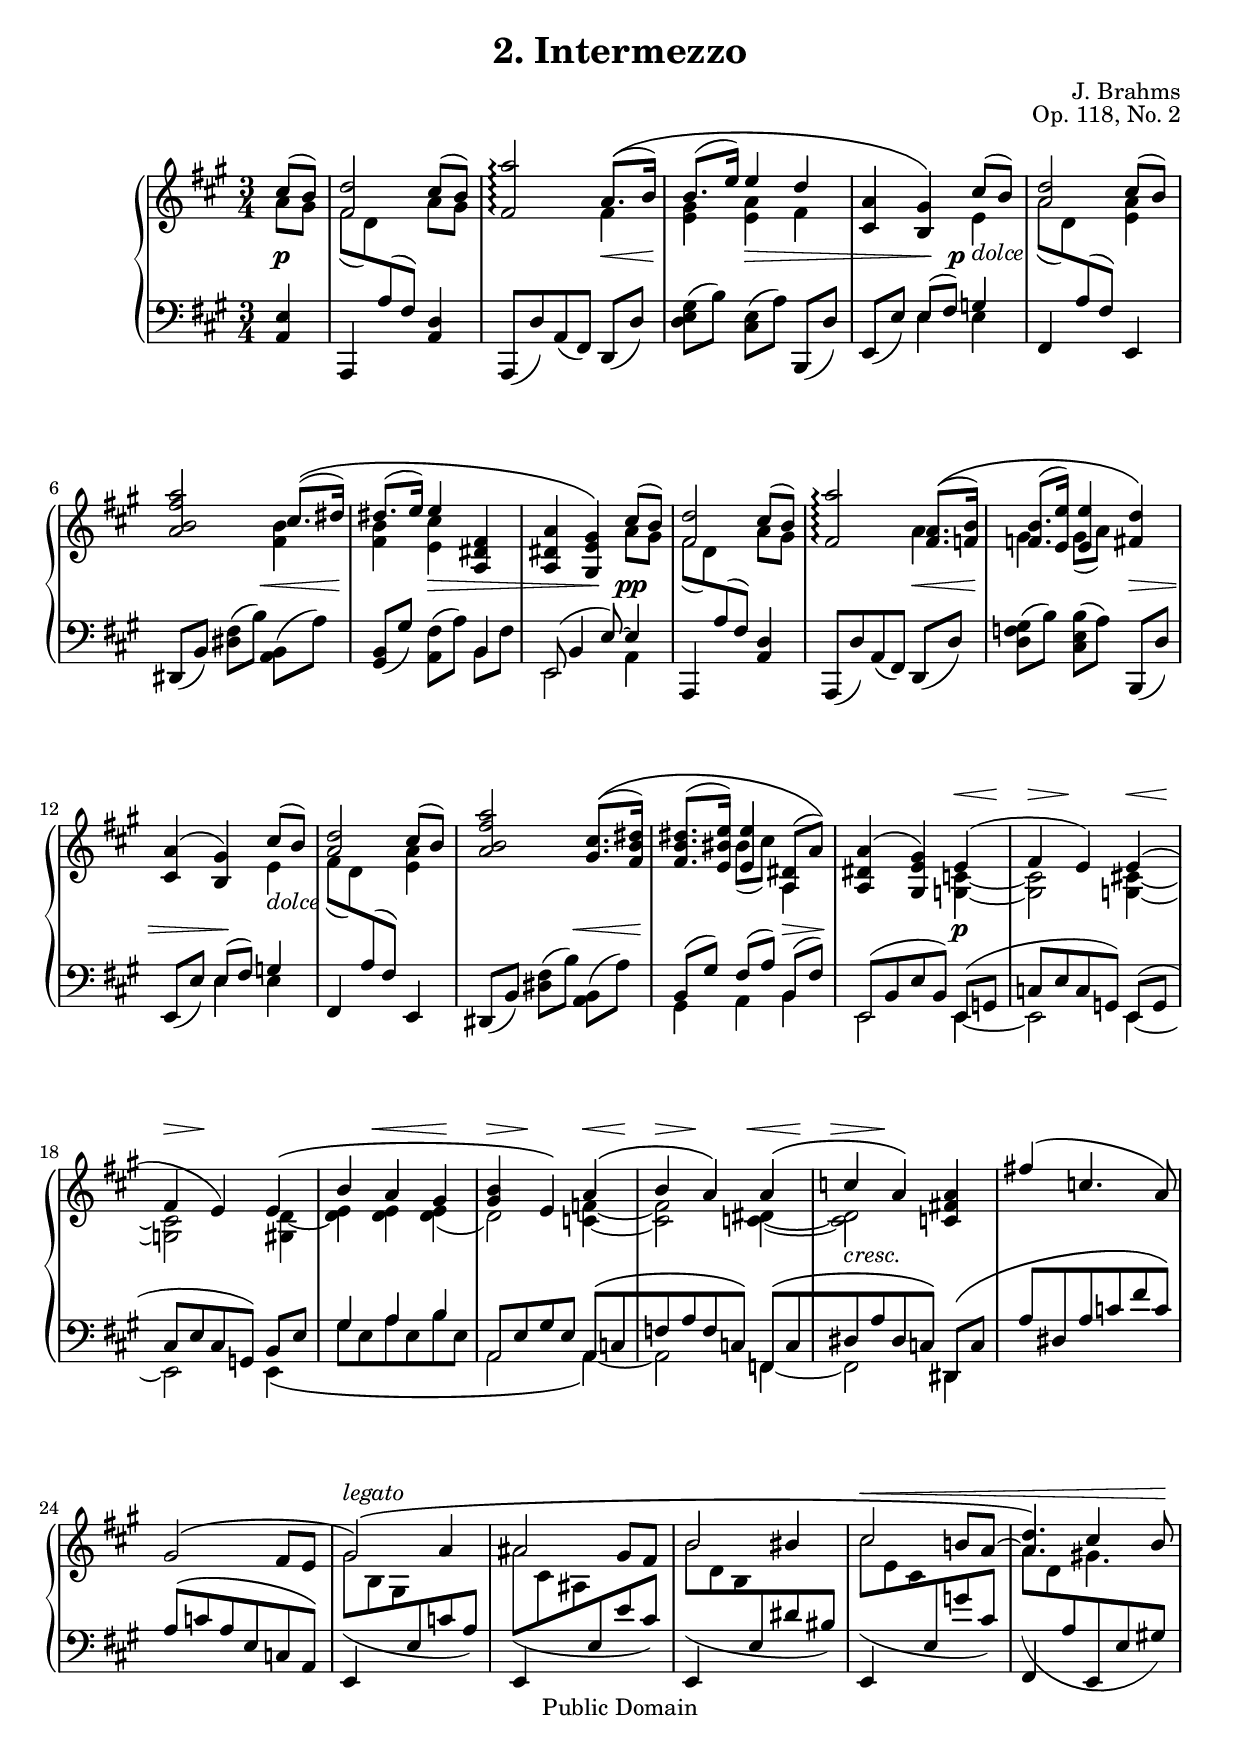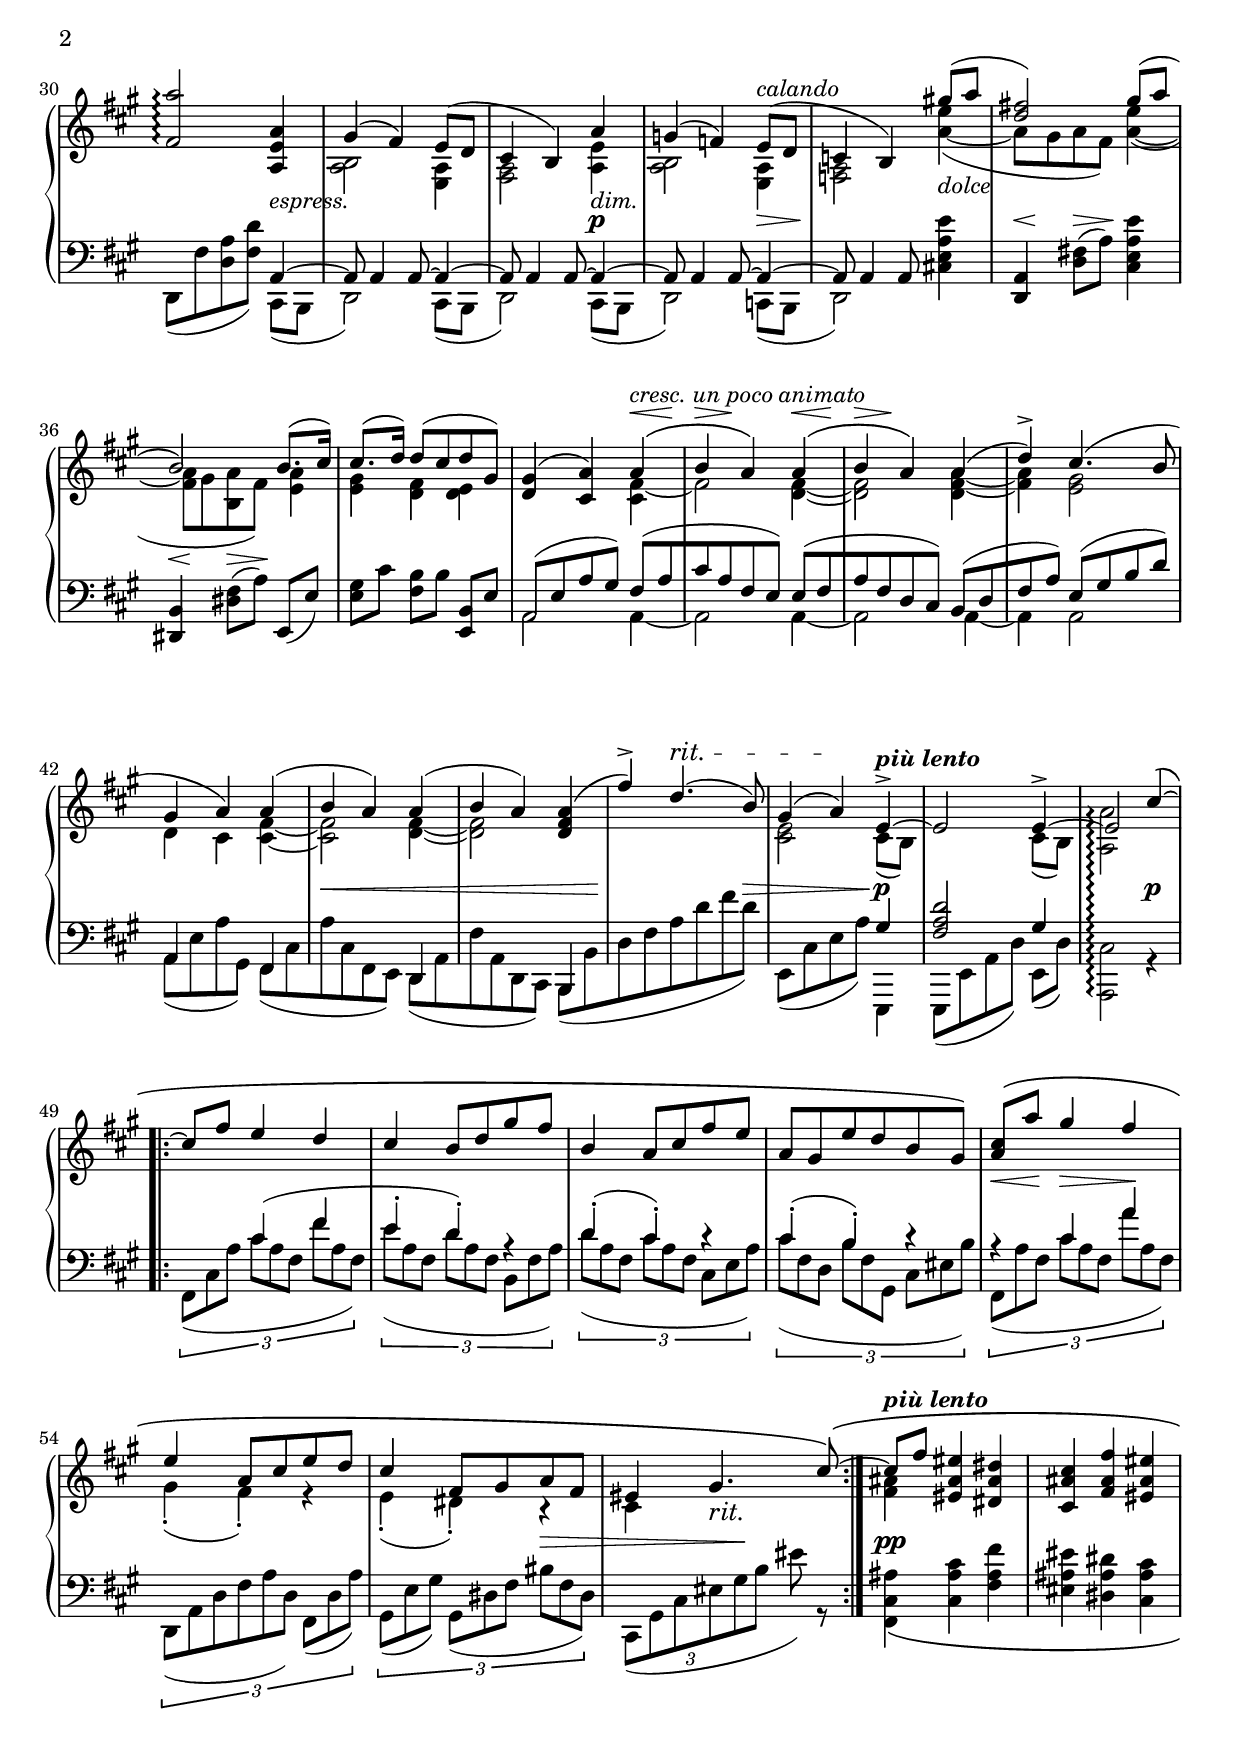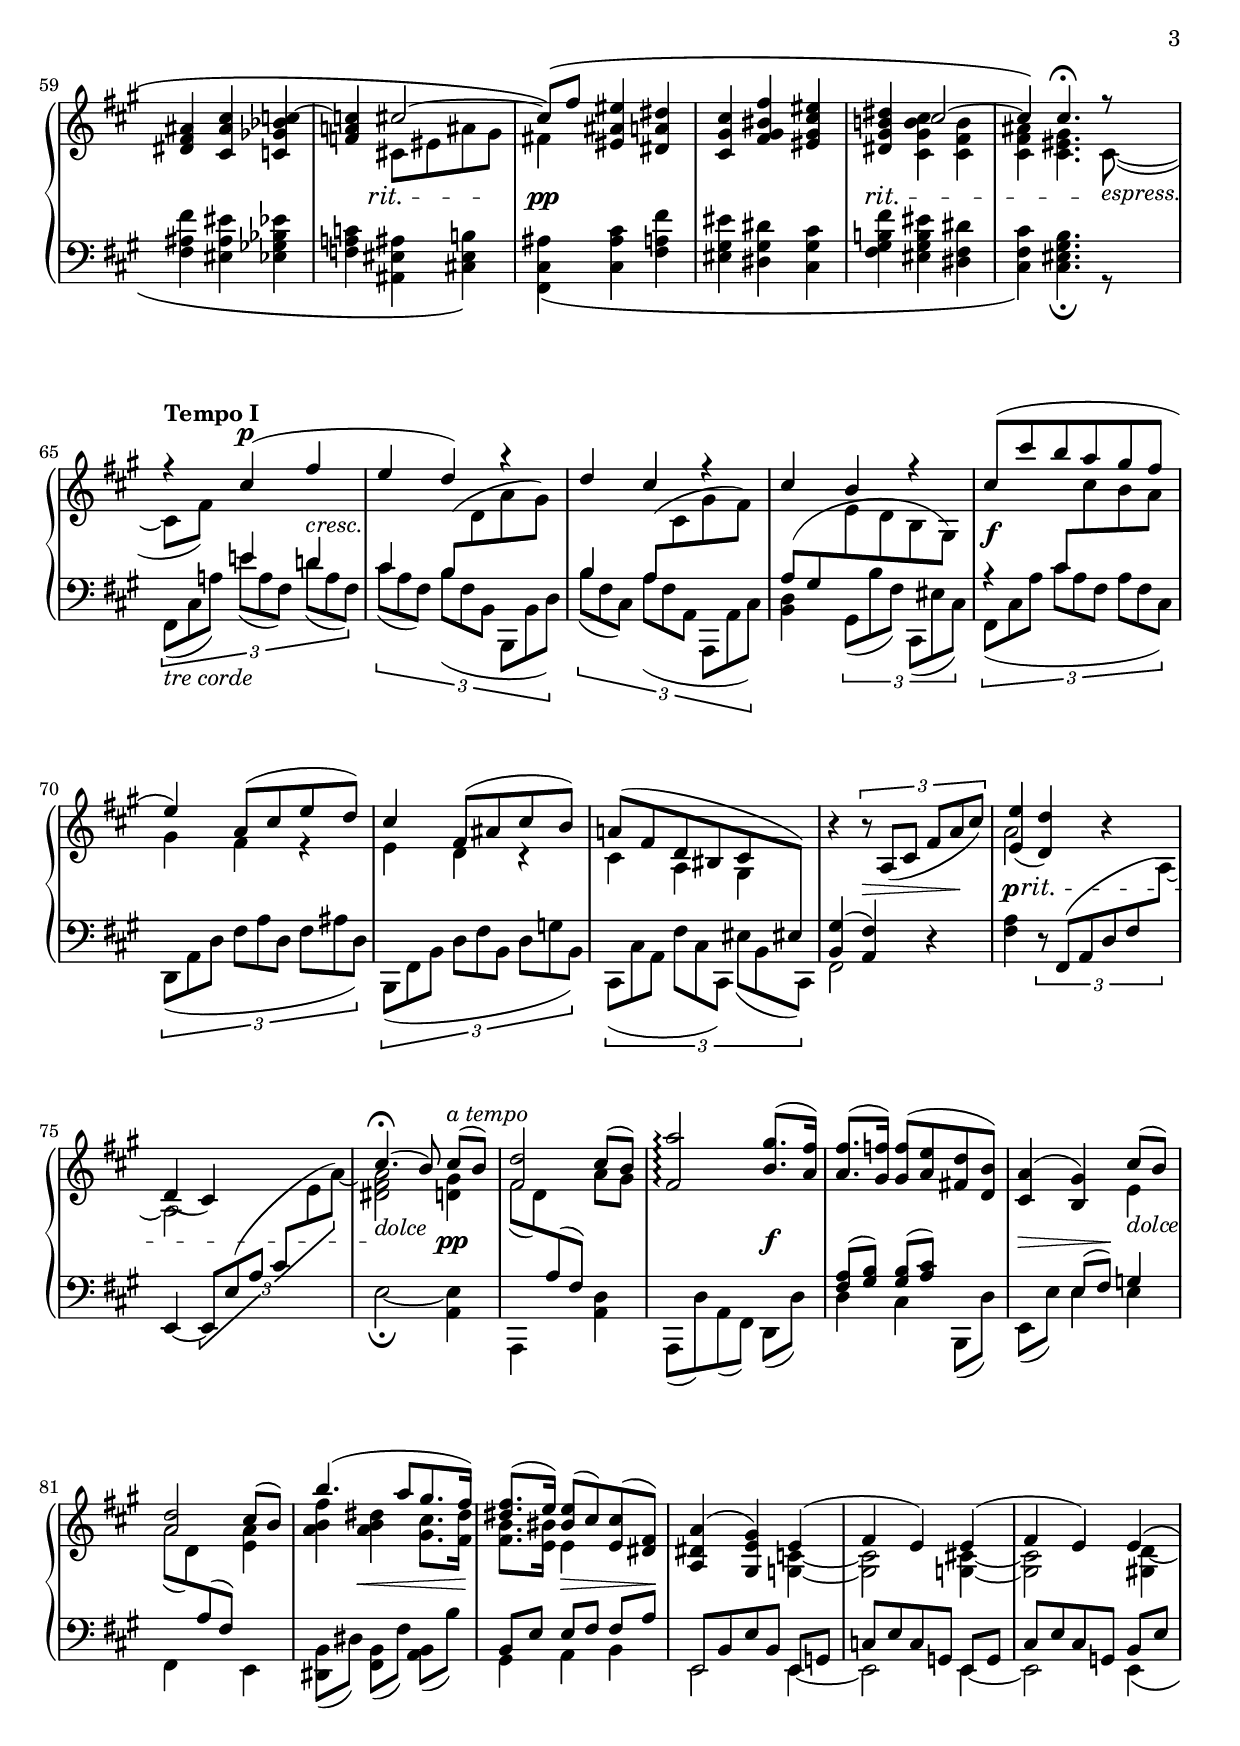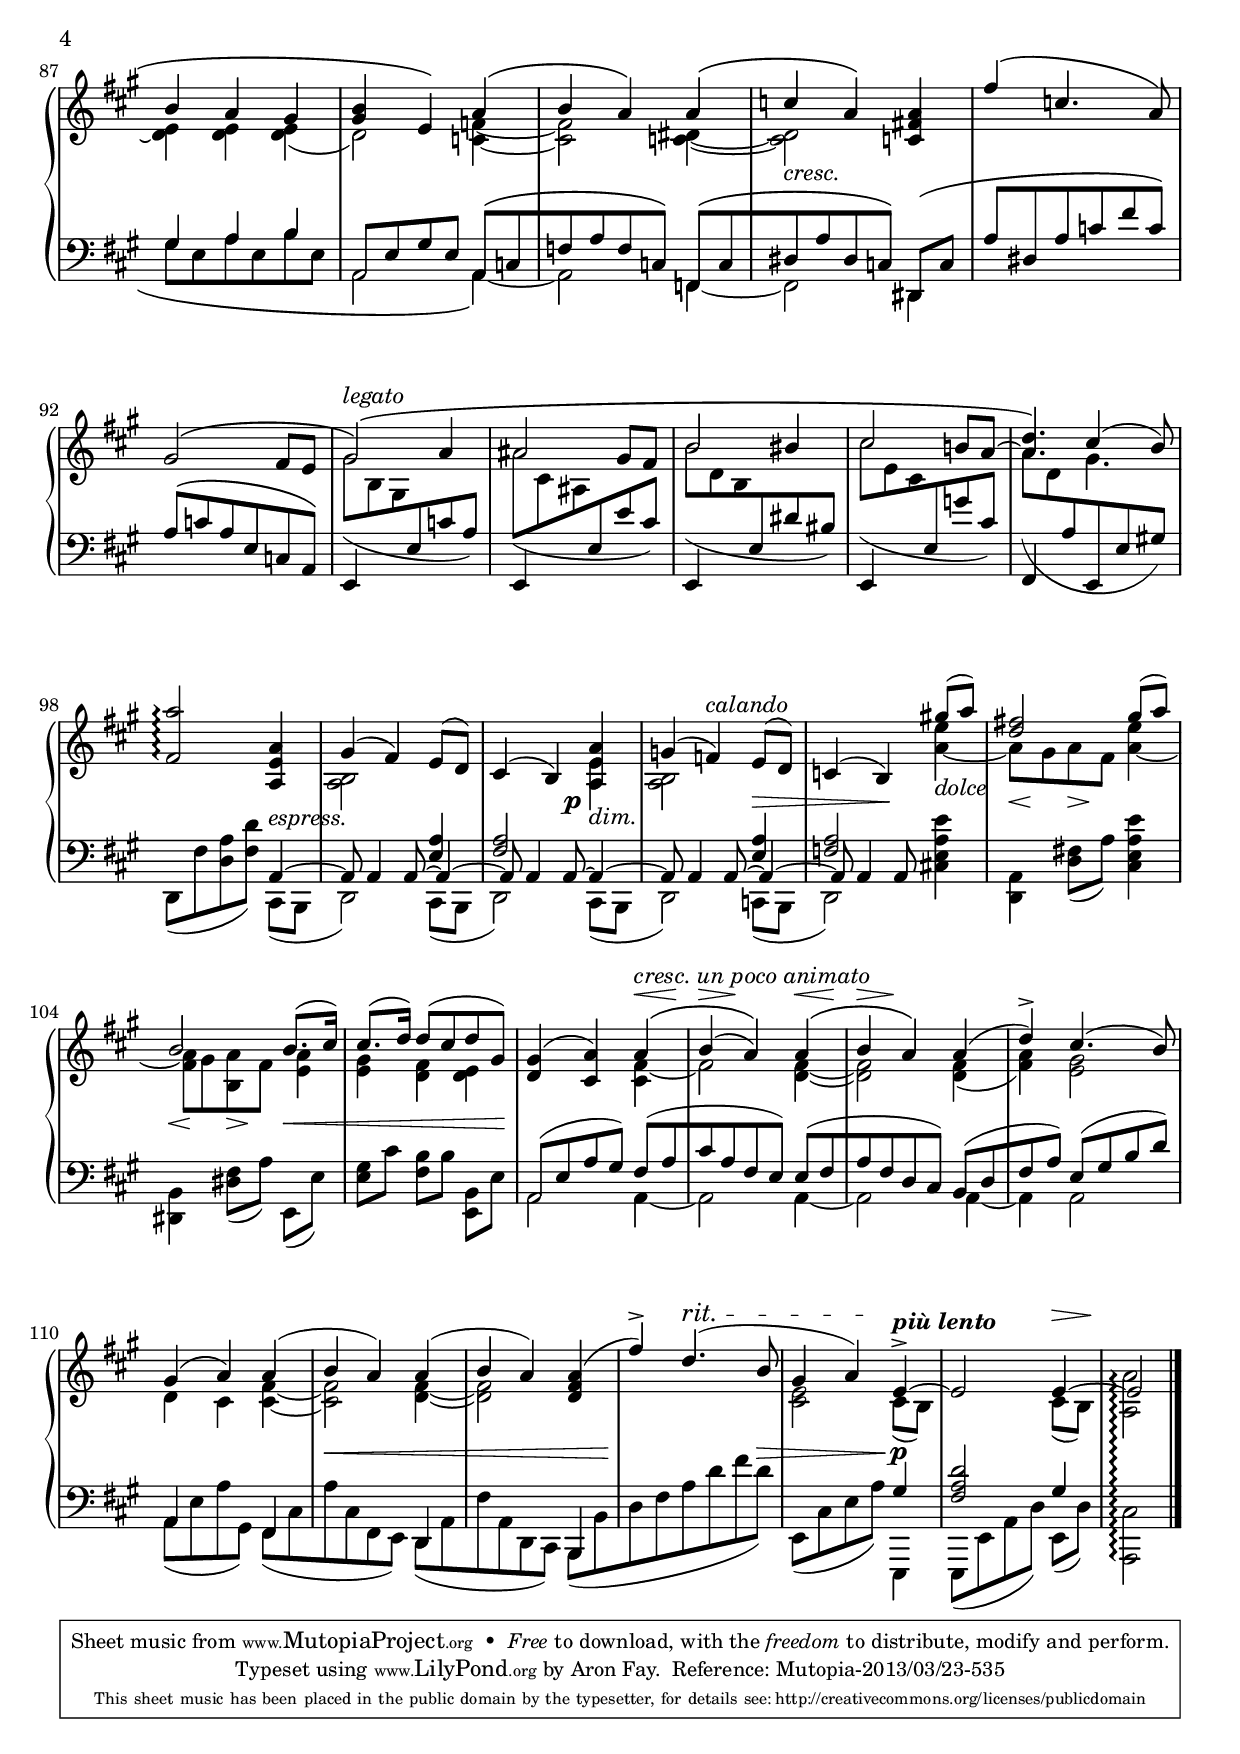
\version "2.16.1"
\header {
 title = "2. Intermezzo"
 composer = "J. Brahms"
 opus = "Op. 118, No. 2"
 
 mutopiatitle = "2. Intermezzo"
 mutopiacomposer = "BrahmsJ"
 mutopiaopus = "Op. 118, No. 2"
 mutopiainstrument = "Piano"
 date = "19th C."
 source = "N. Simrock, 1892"
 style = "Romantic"
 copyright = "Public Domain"
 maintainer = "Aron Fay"
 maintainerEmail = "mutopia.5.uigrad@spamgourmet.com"
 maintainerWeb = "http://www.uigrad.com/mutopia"
 
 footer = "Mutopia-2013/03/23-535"
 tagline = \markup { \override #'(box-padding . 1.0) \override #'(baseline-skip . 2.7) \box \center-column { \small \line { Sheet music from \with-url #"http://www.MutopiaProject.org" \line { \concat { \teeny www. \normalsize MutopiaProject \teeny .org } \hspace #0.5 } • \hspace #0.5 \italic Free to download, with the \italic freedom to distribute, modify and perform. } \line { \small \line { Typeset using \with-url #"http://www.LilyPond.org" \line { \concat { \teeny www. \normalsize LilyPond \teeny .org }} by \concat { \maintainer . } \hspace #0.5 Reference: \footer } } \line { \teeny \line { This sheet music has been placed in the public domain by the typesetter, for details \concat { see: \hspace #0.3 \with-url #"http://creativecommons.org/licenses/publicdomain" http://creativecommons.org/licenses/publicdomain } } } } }
}

% TODO: Reduce distance between slur and tuplet bracket e.g. in bar 49

u = { \change Staff = up  \voiceTwo }
m = { \change Staff = down \voiceOne   }

upper = \transpose c c' {
  \time 3/4
  \clef violin
  \key a \major
  \partial 4
  <<
    \context Voice = UpTop
    {
      \voiceOne
      \mergeDifferentlyHeadedOn
      \mergeDifferentlyDottedOn
      cis'8( b) |
      <fis d'>2 cis'8( b) |
      <fis a'>2\arpeggio a8.\(( b16) |
      b8.( e'16) e'4 d' |
      <cis a> <b, gis>\) cis'8( b) |

      % measure 5, v1
      <a d'>2 cis'8( b) |
      <a b fis' a'>2 cis'8.\(( dis'16) |
      dis'8.( e'16) e'4 <a, dis fis> |
      <a, dis a> <gis, e gis>\) cis'8( b) |

      % measure 9, v1
      <fis d'>2 cis'8( b) |
      <fis a'>2\arpeggio <fis a>8.\(( <f b>16) |
      <f b>8.( <e e'>16)
        <e e'>4 <fis d'>\) |
      <cis a>( <b, gis>) cis'8( b) |

      % measure 13, v1
      <a d'>2 cis'8( b) |
       <a b fis' a'>2  <gis cis'>8.\(( <fis b dis'>16) |
      <fis b dis'>8.( <e bis e'>16)
        <e e'>4 <a, dis>8( a)\) |
      <a, dis a>4( <gis, e gis>) e( |

      % measure 17, v1
      fis e) e( |
      fis e) e\( |
      b a gis |
      <gis b> e\) a\( |

      % measure 21, v1
      b  a\) a\( |
      c' a\) <c fis! a> |
      fis'!\( c'4. a8\) |
      gis2\( fis8 e8 |

      % measure 25, v1
      gis2\)\(^\markup { \italic "legato" } a4 |
      ais2 gis8 fis |
      b2 bis4 |
      cis'2 b!8 a~ |

      % measure 29, v1
      <a d'>4. \) << { cis'4 b8 } \\ gis!4. >> |
      <fis a'>2\arpeggio <a, e a>4_\markup { \italic "espress." } |
      gis( fis) e8( d |
      cis4 b,) a |
      g( f) e8^\markup { \italic calando } ( d |
      c4 b,) gis'!8( a' |

      % measure 35, v1
      <d' fis'!>2) gis'8( a' |
      b2) b8.( cis'16) |
      cis'8.( d'16) d'8( cis' d' gis) |
      <d gis>4(  <cis a>) a \( |

      % measure 39, v1
      b  a \) a\( |
      b  a \) a( |
      d'->) cis'4.( b8 |
      gis4 a) a( |

      % measure 43, v1
      b  a)   a( |
      b  a) <d fis a>( |
      fis'->) d'4.( b8) |
      gis4( a) e~->^\markup { \bold \italic "più lento" }  |
      e2 e4~-> |
      e2 cis'4~\( |   %    \bar "||" 

      % measure 49, v1
      \repeat volta 2 {  
      cis'8 fis' e'4 d' |
      cis' b8 d' gis' fis' |
      b4 a8 cis' fis' e' |
      a gis e' d' b gis\) |

      % measure 53, v1
      <a cis'>\( a' gis'4 fis' | 
      e' a8 cis' e' d' |
      cis'4 fis8 gis a fis |
      eis4 gis4._\markup { \italic \large "rit." } cis'8~\)\( |

      }

      % measure 57, v1
      cis'8^\markup { \bold \italic "più lento" } fis' <eis ais eis'>4 <dis ais dis'> |
      <cis ais cis'> <fis ais fis'> <eis ais eis'> |
      <fis ais dis> <cis ais cis'> <c ges bes c'>~ |
      <f a! c'!> cis'2~ |

      % measure 61, v1
      cis'8\)\( fis' <eis ais eis'>4 <dis a dis'> |
      <cis gis cis'> <fis gis bis fis'> <eis gis cis' eis'> |
      <dis gis b! dis'> cis'2~ |
      cis'4\) cis'4.\fermata r8 |

      % measure 65, v1
      \tempo "Tempo I"
      r4 cis'( fis' |
      e' d') r |
      d' cis' r |
      cis' b r |

      % measure 69, v1
      cis'8 (cis'' b' a' gis' fis' |
      e'4) a8( cis' e' d') |
      cis'4 fis8( ais cis' b) |
      a!( fis d bis, cis \m eis,!) |

      % measure 73, v1
      \u \oneVoice
      r4 \times 2/3 { r8 a,([ cis] fis a cis') } |
      <e e'>4( <d d'>) r4 |
      d( cis) s4 |
      \voiceOne
      cis'4.\fermata( b8) cis'^\markup { \italic { a tempo } }([ b]) |

      % measure 77, v1
      <fis d'>2 cis'8( b) |
      <fis a'>2\arpeggio <b gis'>8.( <a fis'>16) |
      <a fis'>8.( <gis f'>16) <gis f'>8( <a e'> <fis! d'> <d b>) |
      <cis a>4( <b, gis>) cis'8( b) |

      % measure 81, v1
      <a d'>2 cis'8( b) |
      b'4.( a'8[ gis'8. fis'16]) |
      <dis' fis'>8.( e'16) <bis e'>8( cis') <e cis'>( <dis fis>) |
      <a, dis a>4( <gis, e gis>) e( |

      % measure 85, v1
      fis e) e( |
      fis e) e\( |
      b a gis |
      <gis b> e\) a\( |

      % measure 89, v1
      b  a\) a\( |
      c' a\) <c fis! a> |
      fis'\( c'4. a8\) |
      gis2\( fis8 e8 |

      % measure 93, v1
      gis2\)\(^\markup { \italic "legato" } a4 |
      ais2 gis8 fis |
      b2 bis4 |
      cis'2 b!8 a~ |

      % measure 97, v1
      <a d'>4.\) << { cis'4( b8) } \\ gis4. >> |
      <fis a'>2\arpeggio <a, e a>4_\markup { \italic "espress." } |
      gis( fis) e8( d) |
      cis4( b,) <a, e a> |
      g( f^\markup { \italic calando } ) e8( d) |
      c4( b,) gis'!8( a') |

      % measure 103, v1
      <d' fis'!>2 gis'8( a') |
      b2 b8.( cis'16) |
      cis'8.( d'16) d'8( cis' d' gis) |
      <d gis>4(  <cis a>) a \( |

      % measure 107, v1
      b( a)\) a\( |
      b  a \) a( |
      d'->) cis'4.( b8) |
      gis4( a) a( |

      % measure 111, v1
      b  a)   a( |
      b  a)   <d fis a>( |
      fis'->) d'4.( b8 |
      gis4 a) e->~^\markup { \bold \italic "più lento" }  |
      e2 e4~ |
      e2 \bar "|."

    }
    \context Voice = UpBottom
    {
      \voiceTwo
      a8 gis |
      fis8[( d8) \m a,8( fis,)] \u a8 gis |
      s2 fis4 |
      <e gis> <e a> fis |
      s4 s8. s16 e4_\markup { \italic "dolce" } |

      % measure 5, v2
      a8[( d8) \m a,8( fis,)] \u <e a>4 |
      s2 <fis b>4 |
      <fis b> <e cis'> s4 |
      s s a8 gis8 |

      % measure 9, v2
      fis8[( d8) \m a,8( fis,)] \u a gis |
      s2 a4 |
      gis gis8( a) s4 |
      s s e_\markup { \italic "dolce" } |

      % measure 13, v2
      fis8[( d8) \m a,8( fis,)] \u <e a>4 |
      s2. |
      s4 bis8( cis') a,4 |
      s2 <g, c>4~ |

      % measure 17, v2
      <g, c>2   <g,! cis>4~  |
      <g, cis>2
        <gis, d>4~          | 
      <d e>4 <d e>  <d e>(  |
      d2) <c f>4~           | 

      % measure 21, v2
      <c f>2 <c! dis>4~     |
      <c dis>2_\markup { \italic "cresc." } s4 |
      s2. |
      s2. |

      % measure 25, v2
      gis8( b, gis, \m e, c a,) |
      \u ais( cis ais, \m e, e cis) |
      \u b( d b, \m e, dis bis,) |
      \u cis'( e cis \m e, g cis) |

      % measure 29, v2
      \u a( d \m a, e,, e, gis,!) |
      \u s2 s4 |
      <a, b,>2 <e, a,>4 |
      <fis, a,>2 <a, e>4_\markup { \italic "dim." } |
      <a, b,>2 <e, a,>4 |
      <f, a,>2 <a e'>4_\markup { \italic "dolce" }~( |

      % measure 35, v2
      a8 gis a fis) <a e'>4~( |
      <fis a>8 gis <b, a> fis) <e a>4 |
      <e gis> <d fis> <d e> |
      s2 <cis fis>4~ |

      % measure 39, v2
      fis2 <d fis>4~ |
      <d fis>2 <d fis a>4~ |
      <fis a> <e gis>2 |
      d4 cis <cis fis>~ |

      % measure 43, v2
      <cis fis>2 <d fis>4~ |
      <d fis>2 s4 |
      s2. |
      <cis e>2 cis8( b,) |
      s2 cis8( b,) |
      <a, a>2\arpeggio s4 |

      % measure 49, v2
          \repeat volta 2 {
      s2. |
      s2. |
      s2. |
      s2. |

      % measure 53, v2
      s2. |
      gis4-.( fis-.) r4 |
      e-.( dis-.) r |
      cis s2 |

          }
      
      % measure 57, v2
      <fis ais>4 s2 |
      s2. |
      s2. |
      s4 cis!8 eis ais gis |

      % measure 61, v2
      fis!4 s2 |
      s2. |
      s4 <cis gis b cis'> <cis fis b> |
      <cis fis ais> <cis eis gis>4. cis8~_\markup { \italic {espress.} }( |

      % measure 65, v2
      cis8 fis) s2 |
      s2. |
      s2. |
      s2. |

      % measure 69, v2
      s2. |
      s2. |
      s2. |
      s2. |

      % measure 73, v2
      s2. |
      \voiceTwo a2 s4 |
      \m \oneVoice \tupletDown e,,4~  \times 2/3 { e,,8[ e,( a,] cis \u \voiceTwo e a~) } |
      <dis fis a>2_\markup { \italic { dolce } } <d gis>4 |

      % measure 77, v2
      fis8[( d8) \m a,8( fis,)] \u a gis |
      s2. |
      s2. |
      s2 e4_\markup { \italic "dolce" } |

      % measure 81, v2
      a8[( d8) \m a,8( fis,)] \u <e a>4 |
      <a b fis'> <a b dis'> <gis cis'>8. <fis dis'>16 |
      <fis b>8. <e bis>16 e4 s |
      s2 <g, c>4~ |


      % measure 85, v2
      <g, c>2   <g,! cis>4~  |
      <g, cis>2
        <gis, d>4~          | 
      <d e>4 <d e>  <d e>(  |
      d2) <c f>4~           | 

      % measure 89, v2
      <c f>2 <c! dis>4~     |
      <c dis>2_\markup { \italic "cresc." } s4 |
      s2. |
      s2. |

      % measure 93, v2
      gis8( b, gis, \m e, c a,) |
      \u ais( cis ais, \m e, e cis) |
      \u b( d b, \m e, dis bis,) |
      \u cis'( e cis \m e, g cis) |

      % measure 97, v2
      \u a( d \m a, e,, e, gis,!) |
      \u s2 s4 |
      <a, b,>2 \m <e, a,>4 |
      <fis, a,>2 \u <a, e>4_\markup { \italic "dim." } |
      <a, b,>2 \m <e, a,>4 |
      <f, a,>2 \u <a e'>4_\markup { \italic "dolce" }~ |

      % measure 103, v2
      a8 gis a fis <a e'>4~ |
      <fis a>8 gis <b, a> fis <e a>4 |
      <e gis> <d fis> <d e> |
      s2 <cis fis>4~ |

      % measure 107, v2
      fis2 <d fis>4~ |
      <d fis>2 <d fis>4( |
      <fis a>) <e gis>2 |
      d4 cis <cis fis>~ |

      % measure 111, v2
      <cis fis>2 <d fis>4~ |
      <d fis>2 s4 |
      s2. |
      <cis e>2 cis8( b,) |
      s2 cis8( b,) |
      <a, a>2\arpeggio 

    }
  >>

}

lower = {
  \time 3/4
  \clef bass
  \key a \major
  \partial 4
  <<
    \context Voice = DownTop
    {
      \voiceThree
      \mergeDifferentlyHeadedOn
      \mergeDifferentlyDottedOn
      s4 |
      s4 s4 s4 |
      s4 s4 s4 |
      s4 s4 s4 |
      s4 e8( fis) g4  |

      % measure 5, v3
      s4 s4 s4 |
      s4 s4 s4 |
      s4 s4 b, |
      e,8( b,4 e8)~ e4 |

      % measure 9, v3
      s4 s4 s4 |
      s4 s4 s4 |
      s4 s4 s4 |
      s4
        e8( fis) g4  |

      % measure 13, v3
      s4 s4 s4 |
      s4 s4 s4 |
      b,8[( gis)] fis[( a)] b,8[( fis)] |
      e,[( b, e b,)] e,( g, |

      % measure 17, v3
      c[ e c g,]) e,( g,    |
      cis[ e cis g,]) b, e |
      gis4 a b            | 
      a,8[ e gis e] a,[\( c |

      % measure 21, v3
      f a f c\)] f,[\( c      |
      dis a dis c\)] dis,\( c | 
      a dis a c' fis' c'\)    |
      a\( c' a e c a,\)

      % measure 25, v3
      e,4 s2 |
      e,4 s2 |
      e,4 s2 |
      e,4 s2 |

      % measure 29, v3
      fis,4 s2 |
      s2 a,4~ |
      a,8 a,4 a,8~ a,4~ |
      a,8 a,4 a,8~ a,4~ |
      a,8 a,4 a,8~ a,4~ |
      a,8 a,4 a,8 s4 |

      % measure 35, v3
      s2. |
      s2. |
      s2. | 
      a,8([ e a gis]) fis8 [(a |

      % measure 39, v3
      cis' a fis e)] e[( fis |
      a fis d cis)] b,[( d |
      fis a)] e [(gis b d')]
      a,4 s fis, |

      % measure 43, v3
      s2 d,4  |
      s2 b,,4 |
      s2. |
      s2 gis4 |
      <fis a d'>2 gis4 |
      s2. |

      % measure 49, v3
          \repeat volta 2 {
      s4 (cis' fis' |
      e'-. d'-.) r |
      d'-.( cis'-.) r |
      cis'-.( b-.) r |

      % measure 53, v3
      r cis' a' |
      s2. |
      s2. |
      s2. |

          }

      % measure 57, v3
      s2. |
      s2. |
      s2. |
      s2. |

      % measure 61, v3
      s2. |
      s2. |
      s2. |
      s2. |
      
      % measure 65, v3
      s4 e'! d'!^\markup { \italic { cresc. } } |
      cis' b8([ \u d' a' gis']) |
      \m b4 a8([ \u cis' gis' fis']) |
      \m a([ gis \u e' d' b gis]) |
      
      % measure 69, v3
      \m r4 cis'8[ \u cis'' b' a'] |
      gis'4 fis' r |
      e' d' r |
      cis' a gis |

      % measure 73, v3
      \m \voiceOne <b, gis>( <a, fis>) \oneVoice r |
      s \tupletDown \times 2/3 { r8 fis,([ a, d fis \u a~]) } |
      a2 \m s4 |
      s2. |

      % measure 77, v3
      s4 s4 s4 |
      s4 s4 s4 |
      <fis a>8([ <gis b>]) <gis b>([ <a cis'>]) s4 |
      s4 e8( fis) g4  |

      % measure 81, v3
      s4 s4 s4 |
      s4 s4 s4 |
      b,8[ e] e[ fis] fis[ a] |
      e,[ b, e b,] e, g, |

      % measure 85, v3
      c[ e c g,] e, g,    |
      cis[ e cis g,] b, e |
      gis4 a b            | 
      a,8[ e gis e] a,[\( c |

      % measure 89, v3
      f a f c\)] f,[\( c      |
      dis a dis c\)] dis,\( c | 
      a dis a c' fis' c'\)    |
      a\( c' a e c a,\)

      % measure 93, v3
      e,4 s2 |
      e,4 s2 |
      e,4 s2 |
      e,4 s2 |

      % measure 97, v3
      fis,4 s2 |
      \voiceThree s2 a,4~ |
      a,8 a,4 a,8~ a,4~ |
      a,8 a,4 a,8~ a,4~ |
      a,8 a,4 a,8~ a,4~ |
      a,8 a,4 a,8 s4 |

      % measure 103, v3
      s2. |
      s2. |
      s2. | 
      a,8([ e a gis]) fis8 [(a |

      % measure 107, v3
      cis' a fis e)] e[( fis |
      a fis d cis)] b,[( d |
      fis a)] e [(gis b d')]
      a,4 s fis, |

      % measure 111, v3
      s2 d,4  |
      s2 b,,4 |
      s2. |
      s2 gis4 |
      <fis a d'>2 gis4 |
      s2


    }
    \context Voice = DownBottom
    {
      \override TupletBracket #'outside-staff-priority = #'0
      <a, e>4 |
      a,, s4 <a, d> |
      a,,8[( d) a,( fis,)] d,( d) |
      <d e gis>8[( b)] <cis e>[( a)] b,,( d) |
      e,[( e)] \voiceFour e4 e4  |

      % measure 5, v4
      \oneVoice fis,4 s4 e,4 |
      dis,8[( b,)]  <dis fis>[( b)] <a, b,>( a) |
      <gis, b,>[( gis)] <a, fis>[( a)] \voiceFour b, fis |
       e,2 a,4   |

      % measure 9, v4
      \oneVoice a,, s4 <a, d> |
      a,,8[( d) a,( fis,)] d,( d) |
      <d f gis>8[( b)] <cis e b>[( a)] b,,( d) |
      e,[( e)] \voiceFour e4 e4  |

      % measure 13, v4
      \oneVoice fis,4 s4 e,4 |
      dis,8[( b,)]  <dis fis>[( b)] <a, b,>( a) |
      \voiceFour gis,4 a, b, |
      e,2 e,4~  |

      % measure 17, v4
      e,2 e,4~  |
      e,2 e,4\( |
      gis8 e a e b e |
      a,2 a,4\)~  |

      % measure 21, v4
      a,2 f,4~ |
      f,2 dis,4 |
      s2. |
      s2. |

      % measure 25, v4
      s2. |
      s2. |
      s2. |
      s2. |

      % measure 29, v4
      s2. |
      d,8([ fis <d a> <fis d'>]) cis,8( b,, |
      d,2) cis,8( b,, |
      d,2) cis,8( b,, |
      d,2) c,8(   b,, |
      d,2) \oneVoice <cis! e a e'>4 |

      % measure 35, v4
      <d,   a,> <d fis!>8( a) <cis e a e'> 4 |
      <dis, b,> <dis fis>8([ a)] e,( e) |
      <e gis>[ cis'] <b fis>[ b] <e, b,>[ e] |
      \voiceFour a,2 a,4~ |

      % measure 39, v4
      a,2 a,4~ |
      a,2 a,4~ |
      a,4 a,2  |
      a,8[( e a gis,)] fis,[( cis |

      % measure 43, v4
      a cis fis, e,)] d,[( a, |
      fis a, d, cis,)] b,,[( b, |
      d fis a d' fis' d')] |
      e,( cis e a) e,,4 |
      e,,8[( e, a, d)] e,( d) |
      <a,, cis>2\arpeggio r4 |

      % measure 49, v4
          \repeat volta 2 {
      \times 2/3 {
        fis,8([ cis a] cis' a fis fis' a fis) } |
      \times 2/3 {
        e'([ a fis] d' a fis b, fis a) } |
      \times 2/3 {
        d'([ a fis] cis' a fis cis e a) } |
      \times 2/3 {
        cis'([ fis d] b fis gis, cis eis b) } |

      % measure 53, v4
      \times 2/3 {
        fis,([ a fis] cis' a fis a' a fis) } |
      \times 2/3 {
        d,([ a, d fis a d]) fis,( d a) } |
      \times 2/3 {
        gis,([ e gis]) gis,( dis fis bis fis dis) } |
      \times 2/3 {
        cis,([ gis, cis eis gis b] } eis'8) r |

      }

      % measure 57, v4
      <fis, cis ais>4\( <cis ais cis'> <fis ais fis'> |
      <eis ais eis'> <dis ais dis'> <cis ais cis'> |
      <fis ais fis'> <eis ais eis'> <ees ges bes ees'> |
      <f a! c'!> <ais, eis ais> <cis! eis b!>\) |

      % measure 61, v4
      <fis, cis ais>\( <cis ais cis'> <fis a fis'> |
      <eis gis eis'> <dis gis dis'> <cis gis cis'> |
      <fis gis b! fis'> <eis gis b eis'> <dis fis dis'> |
      <cis fis cis'>\) <cis eis gis b>4.\fermata r8 |

      % measure 65, v4
      \times 2/3 {
        fis,8_\markup { \italic { tre corde } } ([ cis a!]) e'([ a fis]) d'([ a fis]) } |
      \times 2/3 { cis'([ a fis]) b([ fis b,] b,, b, d) } |
      \times 2/3 { b([ fis cis]) a([ fis a,] a,, a, cis) } |
      <b, d>4 \times 2/3 { gis,8([ b fis]) cis,([ eis cis]) } |

      % measure 69, v4
      \times 2/3 { fis,8([ cis a] cis'[ a fis] a[ fis cis]) } |
      \times 2/3 { d,([ a, d] fis[ a d] fis ais d) } |
      \times 2/3 { b,,([ fis, b,] d[ fis b,] d g b,) } |
      \times 2/3 { cis,([ cis a,] fis[ cis cis,]) eis( b, cis,) } |

      % measure 73, v4
      fis,2 s4 |
      <fis a> s2 |
      s2. |
      e2~\fermata <a, e>4

      % measure 77, v4
      a,, s4 <a, d> |
      a,,8[( d) a,( fis,)] d,( d) |
      d4 cis b,,8( d) |
      e,[( e)]  e4 e4  |

      % measure 81, v4
      fis,4 s4 e,4 |
      <dis, b,>8[( dis)] <fis, b,>[( fis)]  <a, b,>( b) |
       gis,4 a, b, |
      e,2 e,4~  |

      % measure 85, v4
      e,2 e,4~  |
      e,2 e,4\( |
      gis8 e a e b e |
      a,2 a,4\)~  |

      % measure 89, v4
      a,2 f,4~ |
      f,2 dis,4 |
      s2. |
      s2. |

      % measure 93, v4
      s2. |
      s2. |
      s2. |
      s2. |

      % measure 97, v4
      s2. |
      d,8([ fis <d a> <fis d'>])  
           cis,8( b,, |
      d,2) cis,8( b,, |
      d,2) cis,8( b,, |
      d,2) c,8(   b,, |
      d,2) <cis! e a e'>4 |

      % measure 103, v4
      <d,   a,> <d fis!>8( a) <cis e a e'> 4 |
      <dis, b,> <dis fis>8([ a)] e,( e) |
      <e gis>[ cis'] <b fis>[ b] <e, b,>[ e] |
      a,2 a,4~ |

      % measure 107, v4
      a,2 a,4~ |
      a,2 a,4~ |
      a,4 a,2  |
      a,8[( e a gis,)] fis,[( cis |

      % measure 111, v4
      a cis fis, e,)] d,[( a, |
      fis a, d, cis,)] b,,[( b, |
      d fis a d' fis' d')] |
      e,( cis e a) e,,4 |
      e,,8[( e, a, d)] e,( d) |
      <a,, cis>2\arpeggio 

    }
  >>
}

dynamics = {
  \override Dynamics.Hairpin  #'height = #0.5 % default is 0.66
  \partial 4
  s4\p |
  s s s |
  s s s\< |
  s\! s\> s |
  s s8.\! s16\p s4 |

  % measure 5
  s2. |
  s2 s4\< |
  s\! s\> s |
  s s\! s\pp |

  % measure 9
  s2. |
  s2 s4\< |
  s\! s s\> |
  s s\! s |

  % measure 13
  s2. |
  s2 s4\< |
  s\! s s\> |
  s\! s s\p |

  % measure 17
  s2. | s2. | s2. | s2. |

  % measure 21
  s2. | s2. | s2. | s2. |

  % measure 25
  s2. | s2. | s2. | s2. |

  % measure 29
  s2. | 
  s2. | 
  s2. | 
  s2   s4\p |
  s2   s4\> |
  s2\! s4   |

  % measure 35
  s16\< s16\! s16 s16 s16\> s16 s16\! s16 s8 s8 |
  s16\< s16\! s16 s16 s16\> s16 s16\! s16 s8 s8 |
  s2. | 
  s2. | 

  % measure 39
  s2. | 
  s2. | 
  s2. | 
  s2. | 

  % measure 43
  s8\< s8   s8   s8   s8   s8   |
  s8   s8   s8   s8   s8   s8\! |
  s8   s8   s8   s8   s8   s8\> |
  s8   s8   s8   s8\!  s8\p s8  |
  s2. | 
  s4 s4 s4\p |

  % measure 49
      \repeat volta 2 {
  s2. | 
  s2. | 
  s2. | 
  s2. | 

  % measure 53
  s8\< s8\! s8\> s8   s8\! s8   |
  s8   s8   s8   s8   s8   s8   |
  s8   s8   s8   s8   s8\> s8   |
  s8   s8   s8   s8\! s8   s8   |

  }

\crescTextCresc
\set crescendoText = \markup { \italic "rit." }
  % measure 57
  s4\pp s4    s4 |
  s4    s4    s4 |
  s4    s4    s4 |
  s8 s8\< s8 s8 s8 s8\! |

\set crescendoText = \markup { \italic "rit." }
  % measure 61
  s4\pp s4    s4 |
  s4    s4    s4 |
  s4\<  s4    s4 |
  s8 s8 s8 s8 s8\! s8 |

  % measure 65
  s2. | 
  s2. | 
  s2. | 
  s2. | 

  % measure 69
  s2.\f | 
  s2. | 
  s2. | 
  s2. | 

  % measure 73
  s8 s8 s8\> s8 s8 s8\! |
\set crescendoText = \markup { \italic "rit." }
  s8\p s8\< s8 s8 s8 s8 |
  s2. | 
  s8\! s8 s8 s8 s8\pp s8 |

\crescHairpin
  % measure 77
  s2. | 
  s8 s8 s8 s8 s8\f s8 |
  s2. | 
  s8\> s8 s8 s8\! s8 s8 |

  % measure 81
  s2. |
  s8 s8 s8\< s8 s8 s8 |
  s8\! s8 s8\> s8 s8 s8\! |
  s2. |

  % measure 85
  s2. |
  s2. |
  s2. |
  s2. |

  % measure 89
  s2. |
  s2. |
  s2. |
  s2. |

  % measure 93
  s2. |
  s2. |
  s2. |
  s2. |

  % measure 97
  s2. |
  s2. |
  s2. |
  s8 s8 s8 s8\p s8 s8 |
  s8 s8 s8 s8 s8\> s8 |
  s8 s8 s8\! s8 s8 s8 |

  % measure 103
  s16\< s16\! s16 s16  s16\> s16\! s16 s16  s8 s8 |
  s16\< s16\! s16 s16  s16\> s16\! s16 s16  s8\< s8 |
  s8 s8 s8 s8 s8 s8\! |
  s2. |

  % measure 107
  s2. |
  s2. |
  s2. |
  s2. |

  % measure 111
  s8\< s8 s8 s8 s8 s8 |
  s8 s8 s8 s8 s8 s8\! |
  s8 s8 s8 s8 s8 s8\> |
  s8 s8 s8 s8\!  s8\p s8 |
  s2. |
  s2

}

dynamicsB = {
  \override Dynamics.Hairpin  #'height = #0.5
  \partial 4 s4  | s2. | s2. | s2. | s2. |

  % measure 5
  s2. | s2. | s2. | s2. |

  % measure 9
  s2. | s2. | s2. | s2. |

  % measure 13
  s2. |
  s2. |
  s2. |
  s8   s8   s8   s8   s8\< s8\! |

  % measure 17
  s8\> s8\! s8   s8   s8\< s8\! |
  s8\> s8\! s8   s8   s8   s8   |
  s8   s8   s8\< s8   s8\! s8   |
  s8\> s8\! s8   s8   s8\< s8\! |

  % measure 21
  s8\> s8\! s8   s8   s8\< s8\! |
  s8\> s8\! s8   s8   s8   s8   |
  s2. |
  s2. |

  % measure 25
  s2. |
  s2. |
  s2. |
  s2.\< |

  % measure 29
  s8 s s s s s\! |
  s2. |
  s2. |
  s2. |

  % measure 33
  s2. |
  s2. |
  s2. |
  s2. |
  s2. |
  s8   s8   s8   s8   s8^\markup { \italic { "cresc. un poco animato" } }\< s8\! |

  % measure 39
  s8\> s8\! s8   s8   s8\< s8\! |
  s8\> s8\! s8   s8   s8   s8   |
  s2. | 
  s2. | 

\crescTextCresc
\set crescendoText = \markup { \italic "rit." }
  % measure 43
  s2. | 
  s2. | 
  s4 s4\< s4 |
  s4 s4\! s4 |
  s2. | 
  s2. | 

  % measure 49
          \repeat volta 2 {
  s2. | 
  s2. | 
  s2. | 
  s2. | 

  % measure 53
  s2. | 
  s2. | 
  s2. | 
  s2. | 

  }

  % measure 57
  s2. | 
  s2. | 
  s2. | 
  s2. | 

  % measure 61
  s2. | 
  s2. | 
  s2. | 
  s2. | 

  % measure 65
  s4 s4\p s4 |
  s2. | 
  s2. | 
  s2. | 

  % measure 69
  s2. | 
  s2. | 
  s2. | 
  s2. | 

  % measure 73
  s2. | 
  s2. | 
  s2. | 
  s2. | 

  % measure 77
  s2. | 
  s2. | 
  s2. | 
  s2. | 

  % measure 81
  s2. | 
  s2. | 
  s2. | 
  s2. | 

  % measure 85
  s2. | 
  s2. | 
  s2. | 
  s2. | 

  % measure 89
  s2. | 
  s2. | 
  s2. | 
  s2. | 

  % measure 93
  s2. | 
  s2. | 
  s2. | 
  s2. | 

  % measure 97
  s2. | 
  s2. | 
  s2. | 
  s2. | 
  s2. | 
  s2. | 

  % measure 103
  s2. | 
  s2. | 
  s2. | 
\crescHairpin
  s16 s16 s16 s16  s16 s16 s16 s16  s16^\markup { \italic { "cresc. un poco animato" } }\<
  s16 s16\! s16  |

  % measure 107
  s16\> s16 s16\! s16  s16 s16 s16 s16  s16\< s16 s16\! s16  |
  s16\> s16 s16\! s16  s16 s16 s16 s16  s16 s16 s16 s16  |
  s2. | 
  s2. | 

\crescTextCresc
\set crescendoText = \markup { \italic "rit." }
  % measure 111
  s2. | 
  s2. | 
  s8 s8 s8\< s8 s8 s8 |
  s8 s8 s8 s8\! s8   s8   |
  s8 s8 s8 s8   s8\> s8\! |
  s2


}

\score
{
  \context PianoStaff
  <<
    \set PianoStaff.connectArpeggios = ##t
    \context Dynamics = "dynamicsB" \dynamicsB
    \context Staff = "up" \upper
    \context Dynamics = "dynamics" \dynamics
    \context Staff = "down" \lower
%   \context Dynamics = "pedal" \pedal
  >>
  \layout {
  }
}

\score
{
  \unfoldRepeats
  \context PianoStaff
  <<
    \context Staff = "up" \upper
    \context Staff = "down" \lower
  >>
  
  \midi {
    \tempo 4 = 80
    }
}
